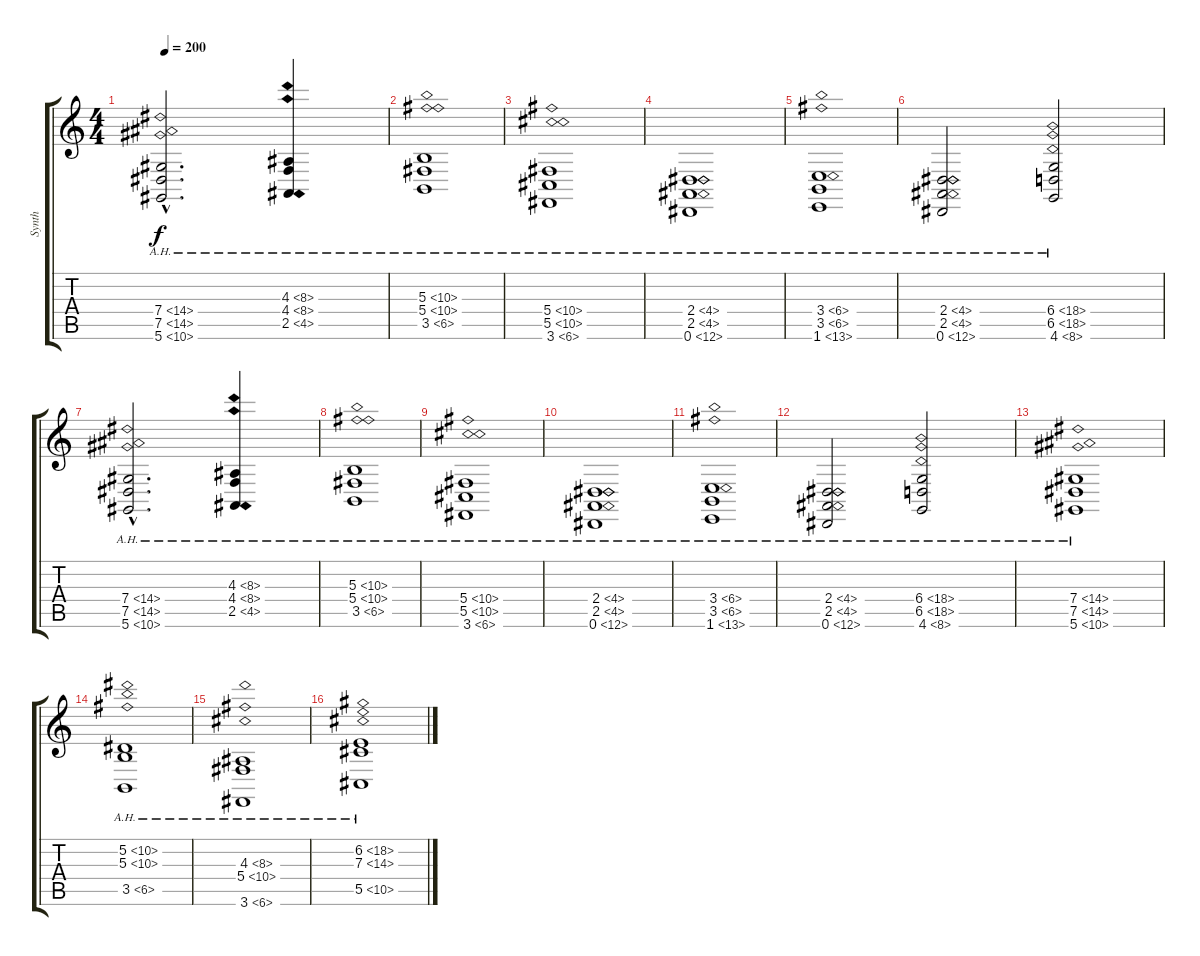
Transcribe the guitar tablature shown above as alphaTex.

\track ("Synth" "Synth") {instrument stringensemble1}
\staff {score tabs}
\tuning (Eb4 Bb3 Gb3 Db3 Ab2 Eb2) {hide}
\ts (4 4)
\tempo 200
\clef g2
\ks c
(7.4{ah 7 hac} 7.5{ah 7 hac} 5.6{ah 5 hac}).2{d dy f instrument stringensemble1} (4.3{ah 4} 4.4{ah 4} 2.5{ah 2}).4 |
(5.3{ah 5} 5.4{ah 5} 3.5{ah 3}).1 |
(5.4{ah 5} 5.5{ah 5} 3.6{ah 3}).1 |
(2.4{ah 2} 2.5{ah 2} 0.6{ah 12}).1 |
(3.4{ah 3} 3.5{ah 3} 1.6{ah 12}).1 |
(2.4{ah 2} 2.5{ah 2} 0.6{ah 12}).2 (6.4{ah 12} 6.5{ah 12} 4.6{ah 4}).2 |
(7.4{ah 7 hac} 7.5{ah 7 hac} 5.6{ah 5 hac}).2{d} (4.3{ah 4} 4.4{ah 4} 2.5{ah 2}).4 |
(5.3{ah 5} 5.4{ah 5} 3.5{ah 3}).1 |
(5.4{ah 5} 5.5{ah 5} 3.6{ah 3}).1 |
(2.4{ah 2} 2.5{ah 2} 0.6{ah 12}).1 |
(3.4{ah 3} 3.5{ah 3} 1.6{ah 12}).1 |
(2.4{ah 2} 2.5{ah 2} 0.6{ah 12}).2 (6.4{ah 12} 6.5{ah 12} 4.6{ah 4}).2 |
(7.4{ah 7} 7.5{ah 7} 5.6{ah 5}).1 |
(5.2{ah 5} 5.3{ah 5} 3.5{ah 3}).1 |
(4.3{ah 4} 5.4{ah 5} 3.6{ah 3}).1 |
(6.2{ah 12} 7.3{ah 7} 5.5{ah 5}).1
